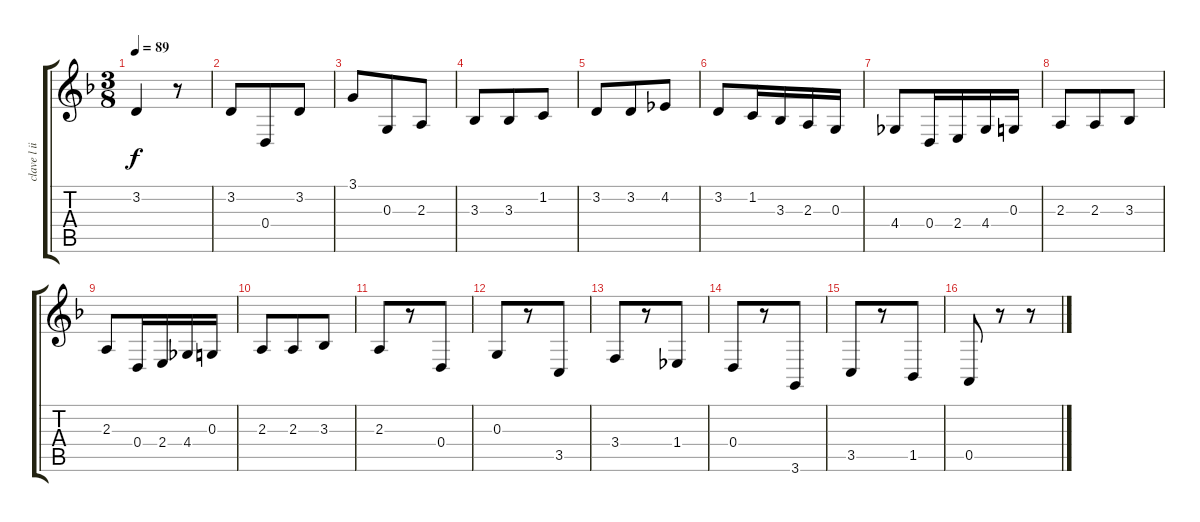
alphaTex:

\track ("clave l ii" "clave l ii") {instrument harpsichord}
\staff {score tabs}
\tuning (E4 B3 G3 D3 A2 E2) {hide}
\ts (3 8)
\tempo 89
\clef g2
\ks dminor
3.2.4{dy f} r.8 |
3.2.8 0.4.8 3.2.8 |
3.1.8 0.3.8 2.3.8 |
3.3.8 3.3.8 1.2.8 |
3.2.8 3.2.8 4.2.8 |
3.2.8 1.2.16 3.3.16 2.3.16 0.3.16 |
4.4.8 0.4.16 2.4.16 4.4.16 0.3.16 |
2.3.8 2.3.8 3.3.8 |
2.3.8 0.4.16 2.4.16 4.4.16 0.3.16 |
2.3.8 2.3.8 3.3.8 |
2.3.8 r.8 0.4.8 |
0.3.8 r.8 3.5.8 |
3.4.8 r.8 1.4.8 |
0.4.8 r.8 3.6.8 |
3.5.8 r.8 1.5.8 |
0.5.8 r.8 r.8
